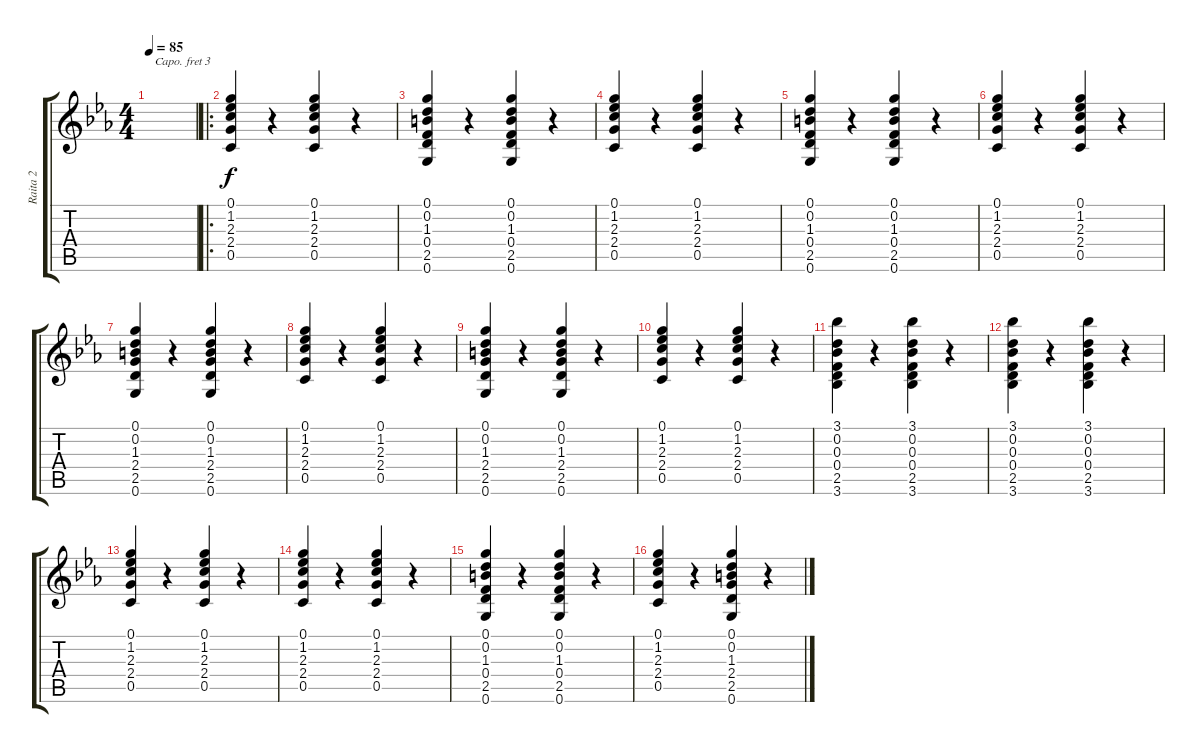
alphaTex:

\track ("Raita 2" "Raita 2") {instrument acousticguitarnylon}
\staff {score tabs}
\capo 3
\tuning (E4 B3 G3 D3 A2 E2) {hide}
\ts (4 4)
\tempo 85
\clef g2
\ks cminor
|
\ro
(0.1 1.2 2.3 2.4 0.5).4 r.4 (0.1 1.2 2.3 2.4 0.5).4 r.4 |
(0.1 0.2 1.3 0.4 2.5 0.6).4 r.4 (0.1 0.2 1.3 0.4 2.5 0.6).4 r.4 |
(0.1 1.2 2.3 2.4 0.5).4 r.4 (0.1 1.2 2.3 2.4 0.5).4 r.4 |
(0.1 0.2 1.3 0.4 2.5 0.6).4 r.4 (0.1 0.2 1.3 0.4 2.5 0.6).4 r.4 |
(0.1 1.2 2.3 2.4 0.5).4 r.4 (0.1 1.2 2.3 2.4 0.5).4 r.4 |
(0.1 0.2 1.3 2.4 2.5 0.6).4 r.4 (0.1 0.2 1.3 2.4 2.5 0.6).4 r.4 |
(0.1 1.2 2.3 2.4 0.5).4 r.4 (0.1 1.2 2.3 2.4 0.5).4 r.4 |
(0.1 0.2 1.3 2.4 2.5 0.6).4 r.4 (0.1 0.2 1.3 2.4 2.5 0.6).4 r.4 |
(0.1 1.2 2.3 2.4 0.5).4 r.4 (0.1 1.2 2.3 2.4 0.5).4 r.4 |
(3.1 0.2 0.3 0.4 2.5 3.6).4 r.4 (3.1 0.2 0.3 0.4 2.5 3.6).4 r.4 |
(3.1 0.2 0.3 0.4 2.5 3.6).4 r.4 (3.1 0.2 0.3 0.4 2.5 3.6).4 r.4 |
(0.1 1.2 2.3 2.4 0.5).4 r.4 (0.1 1.2 2.3 2.4 0.5).4 r.4 |
(0.1 1.2 2.3 2.4 0.5).4 r.4 (0.1 1.2 2.3 2.4 0.5).4 r.4 |
(0.1 0.2 1.3 0.4 2.5 0.6).4 r.4 (0.1 0.2 1.3 0.4 2.5 0.6).4 r.4 |
(0.1 1.2 2.3 2.4 0.5).4 r.4 (0.1 0.2 1.3 2.4 2.5 0.6).4 r.4
